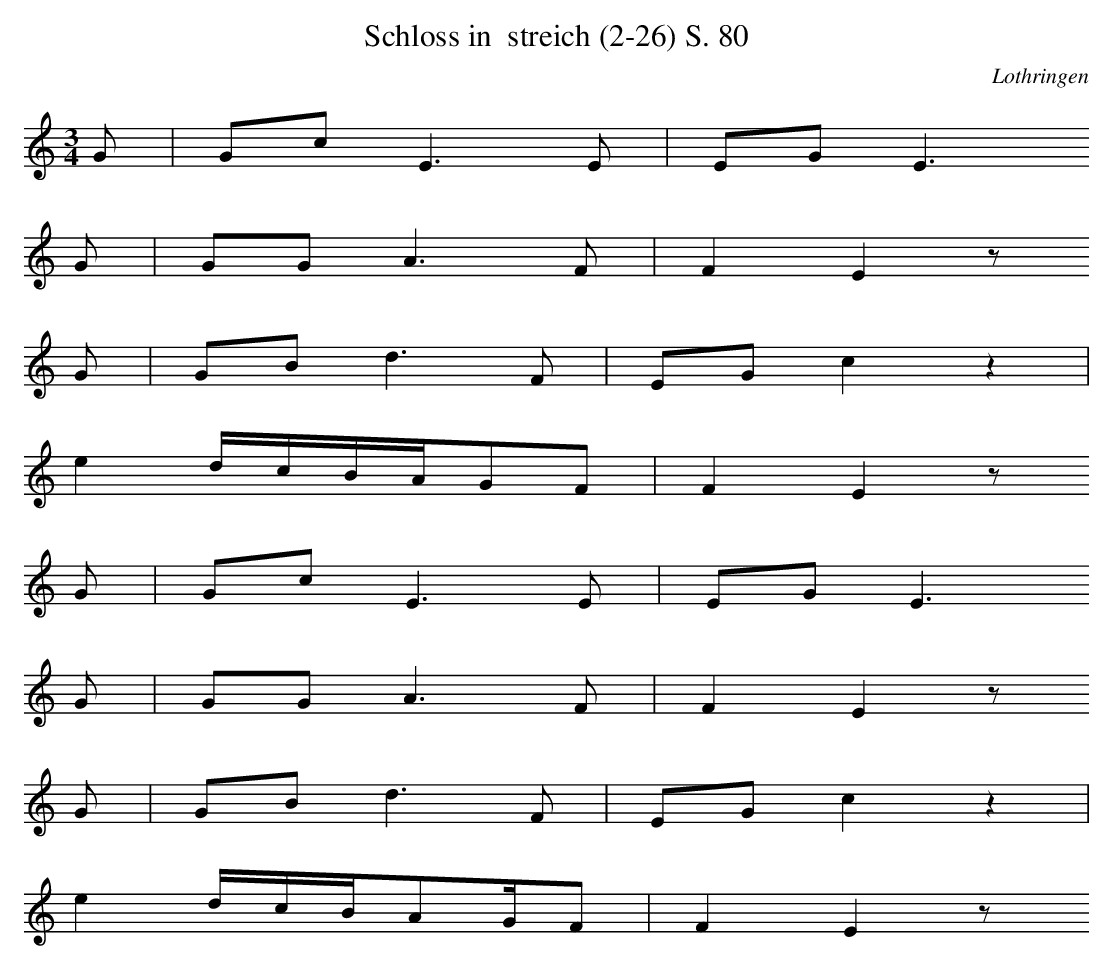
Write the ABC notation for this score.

X:1
T: Schloss in streich (2-26) S. 80
O: Lothringen
M: 3/4
L: 1/16
K: C
G2 | G2c2E6E2 | E2G2E6
G2 | G2G2A6F2 | F4E4z2
G2 | G2B2d6F2 | E2G2c4z4 |
e4dcBAG2F2 | F4E4z2
G2 | G2c2E6E2 | E2G2E6
G2 | G2G2A6F2 | F4E4z2
G2 | G2B2d6F2 | E2G2c4z4 |
e4dcBA2GF2 | F4E4z2
